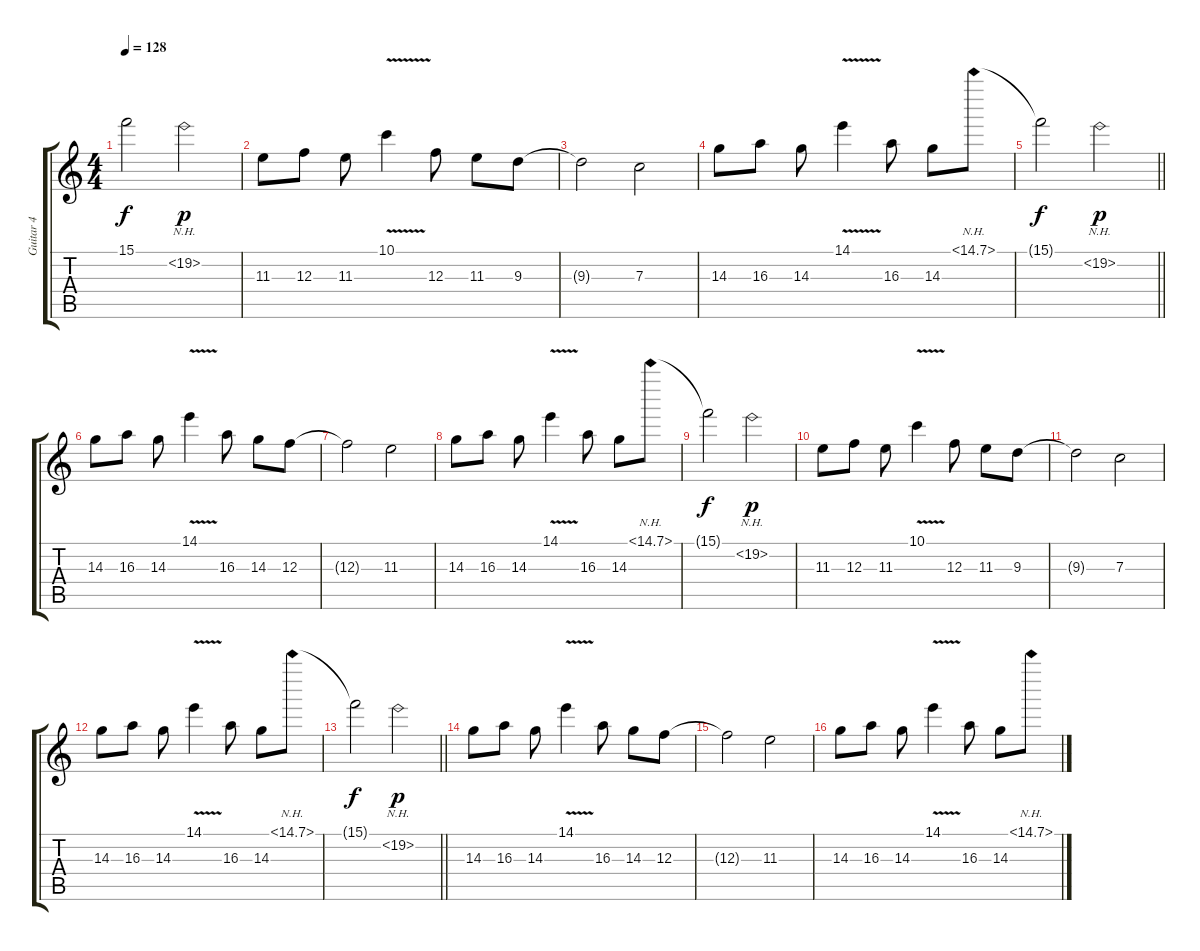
\track ("Guitar 4" "Guitar 4") {instrument distortionguitar}
\staff {score tabs}
\tuning (D4 A3 F3 C3 G2 D2) {hide}
\ts (4 4)
\tempo 128
\clef g2
\ks c
15.1{t}.2{dy f} 19.2{nh}.2{dy p} |
11.3.8{instrument distortionguitar} 12.3.8 11.3.8 10.1{v}.4 12.3.8 11.3.8 9.3.8 |
9.3{t}.2 7.3.2 |
14.3.8{volume 6 instrument distortionguitar} 16.3.8 14.3.8 14.1{v}.4 16.3.8 14.3.8 15.1{nh}.8 |
\barLineRight lightlight
15.1{t}.2{dy f} 19.2{nh}.2{dy p} |
14.3.8{volume 6 instrument distortionguitar} 16.3.8 14.3.8 14.1{v}.4 16.3.8 14.3.8 12.3.8 |
12.3{t}.2 11.3.2 |
14.3.8{volume 6 instrument distortionguitar} 16.3.8 14.3.8 14.1{v}.4 16.3.8 14.3.8 15.1{nh}.8 |
15.1{t}.2{dy f} 19.2{nh}.2{dy p} |
11.3.8{instrument distortionguitar} 12.3.8 11.3.8 10.1{v}.4 12.3.8 11.3.8 9.3.8 |
9.3{t}.2 7.3.2 |
14.3.8{volume 6 instrument distortionguitar} 16.3.8 14.3.8 14.1{v}.4 16.3.8 14.3.8 15.1{nh}.8 |
\barLineRight lightlight
15.1{t}.2{dy f} 19.2{nh}.2{dy p} |
14.3.8{volume 6 instrument distortionguitar} 16.3.8 14.3.8 14.1{v}.4 16.3.8 14.3.8 12.3.8 |
12.3{t}.2 11.3.2 |
14.3.8{volume 6 instrument distortionguitar} 16.3.8 14.3.8 14.1{v}.4 16.3.8 14.3.8 15.1{nh}.8
